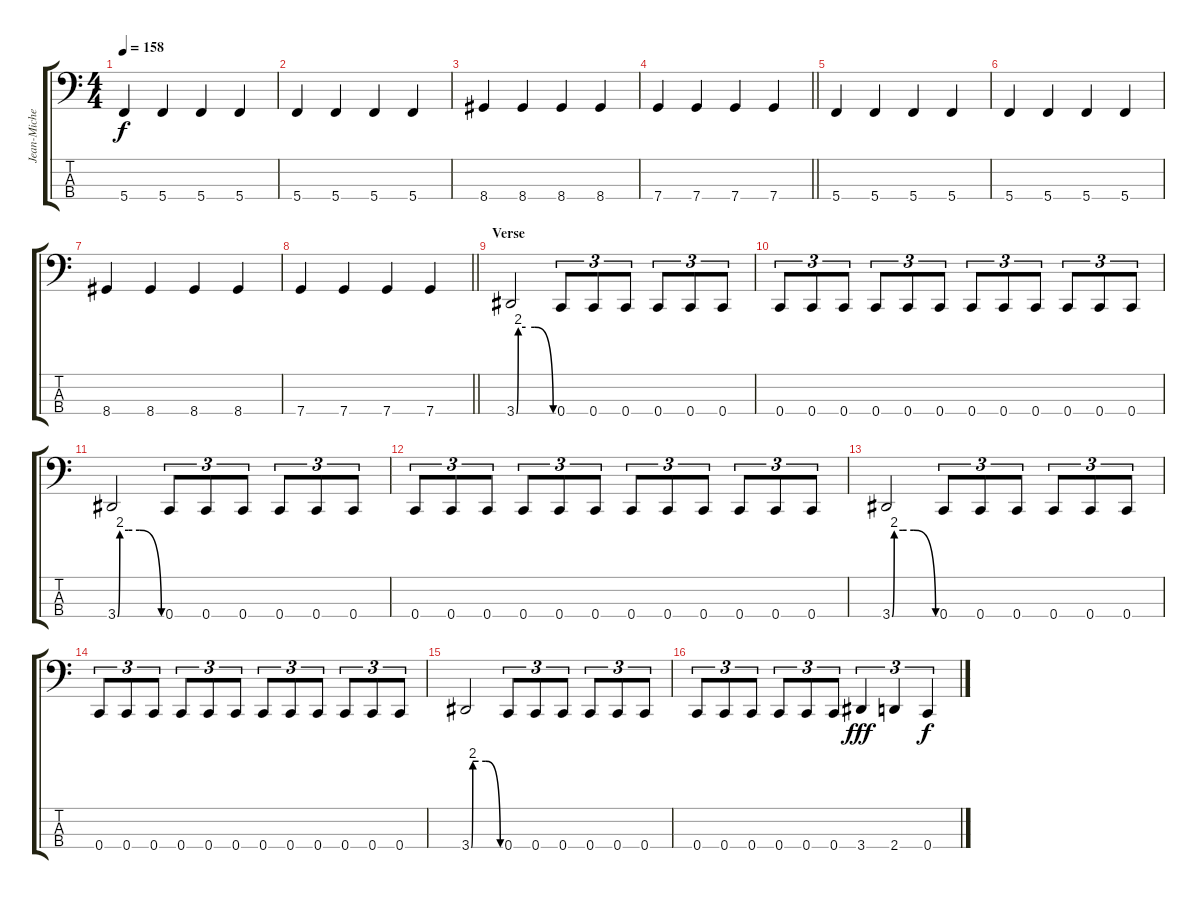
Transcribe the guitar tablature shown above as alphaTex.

\track ("Jean-Michel Labadie" "Jean-Miche") {instrument electricbasspick}
\staff {score tabs}
\tuning (F2 C2 G1 C1) {hide}
\ts (4 4)
\section ("" "")
\tempo 158
\clef f4
\ks c
5.4.4{dy f} 5.4.4 5.4.4 5.4.4 |
5.4.4 5.4.4 5.4.4 5.4.4 |
8.4.4 8.4.4 8.4.4 8.4.4 |
\barLineRight lightlight
7.4.4 7.4.4 7.4.4 7.4.4 |
5.4.4 5.4.4 5.4.4 5.4.4 |
5.4.4 5.4.4 5.4.4 5.4.4 |
8.4.4 8.4.4 8.4.4 8.4.4 |
\barLineRight lightlight
7.4.4 7.4.4 7.4.4 7.4.4 |
\section ("" "Verse")
3.4{be (custom 0 0 3 8 15 8 30 8 60 0)}.2 0.4.8{tu (3 2)} 0.4.8{tu (3 2)} 0.4.8{tu (3 2)} 0.4.8{tu (3 2)} 0.4.8{tu (3 2)} 0.4.8{tu (3 2)} |
0.4.8{tu (3 2)} 0.4.8{tu (3 2)} 0.4.8{tu (3 2)} 0.4.8{tu (3 2)} 0.4.8{tu (3 2)} 0.4.8{tu (3 2)} 0.4.8{tu (3 2)} 0.4.8{tu (3 2)} 0.4.8{tu (3 2)} 0.4.8{tu (3 2)} 0.4.8{tu (3 2)} 0.4.8{tu (3 2)} |
3.4{be (custom 0 0 3 8 15 8 30 8 60 0)}.2 0.4.8{tu (3 2)} 0.4.8{tu (3 2)} 0.4.8{tu (3 2)} 0.4.8{tu (3 2)} 0.4.8{tu (3 2)} 0.4.8{tu (3 2)} |
0.4.8{tu (3 2)} 0.4.8{tu (3 2)} 0.4.8{tu (3 2)} 0.4.8{tu (3 2)} 0.4.8{tu (3 2)} 0.4.8{tu (3 2)} 0.4.8{tu (3 2)} 0.4.8{tu (3 2)} 0.4.8{tu (3 2)} 0.4.8{tu (3 2)} 0.4.8{tu (3 2)} 0.4.8{tu (3 2)} |
3.4{be (custom 0 0 3 8 15 8 30 8 60 0)}.2 0.4.8{tu (3 2)} 0.4.8{tu (3 2)} 0.4.8{tu (3 2)} 0.4.8{tu (3 2)} 0.4.8{tu (3 2)} 0.4.8{tu (3 2)} |
0.4.8{tu (3 2)} 0.4.8{tu (3 2)} 0.4.8{tu (3 2)} 0.4.8{tu (3 2)} 0.4.8{tu (3 2)} 0.4.8{tu (3 2)} 0.4.8{tu (3 2)} 0.4.8{tu (3 2)} 0.4.8{tu (3 2)} 0.4.8{tu (3 2)} 0.4.8{tu (3 2)} 0.4.8{tu (3 2)} |
3.4{be (custom 0 0 3 8 15 8 30 8 60 0)}.2 0.4.8{tu (3 2)} 0.4.8{tu (3 2)} 0.4.8{tu (3 2)} 0.4.8{tu (3 2)} 0.4.8{tu (3 2)} 0.4.8{tu (3 2)} |
0.4.8{tu (3 2)} 0.4.8{tu (3 2)} 0.4.8{tu (3 2)} 0.4.8{tu (3 2)} 0.4.8{tu (3 2)} 0.4.8{tu (3 2)} 3.4.4{tu (3 2) dy fff} 2.4.4{tu (3 2)} 0.4.4{tu (3 2) dy f}
